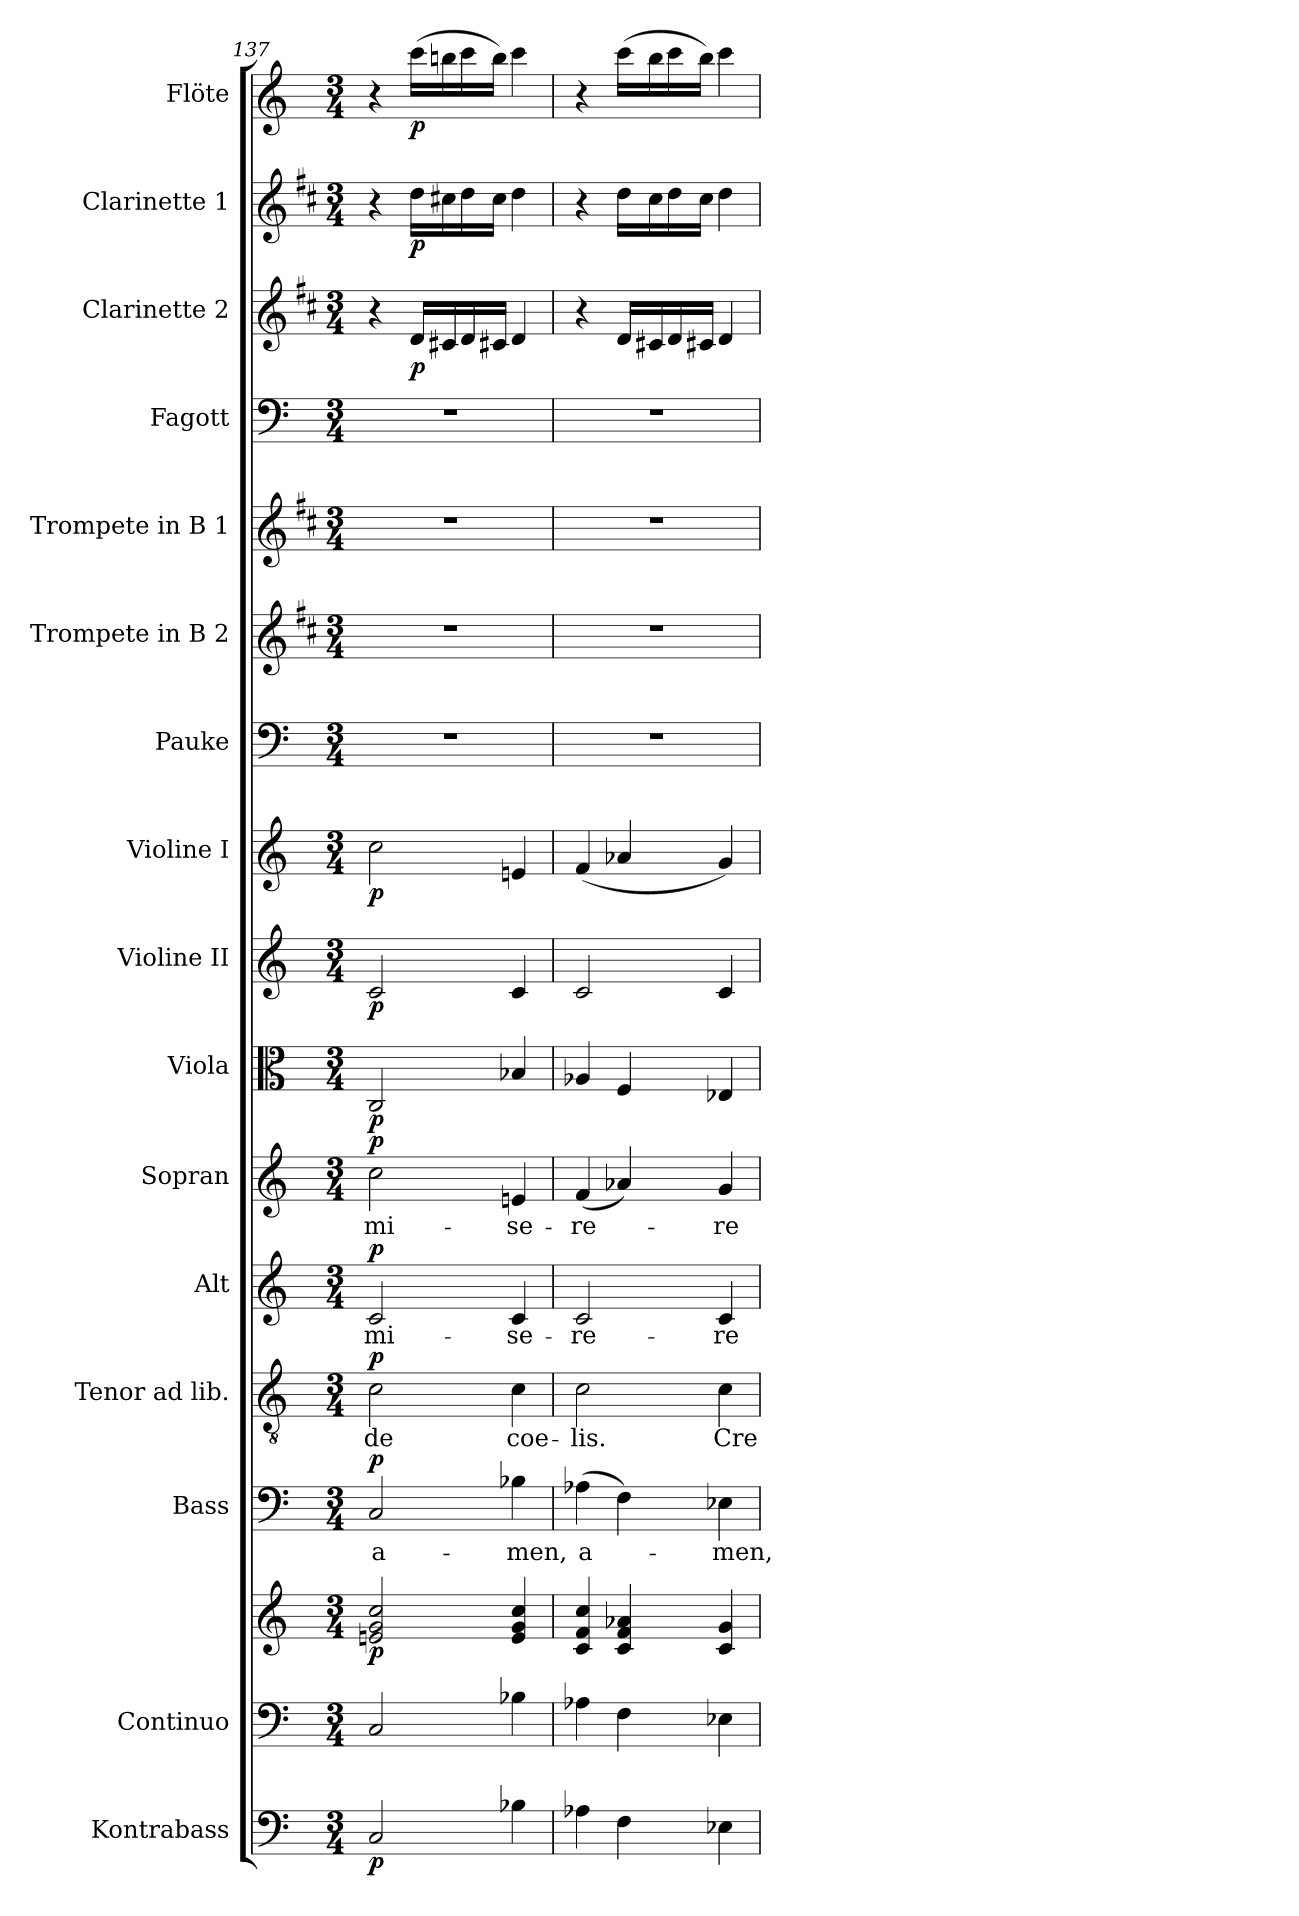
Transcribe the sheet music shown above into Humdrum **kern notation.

**kern	**dynam	**kern	**kern	**dynam	**kern	**text	**dynam	**kern	**text	**dynam	**kern	**text	**dynam	**kern	**text	**dynam	**kern	**dynam	**kern	**dynam	**kern	**dynam	**kern	**kern	**kern	**kern	**kern	**dynam	**kern	**dynam	**kern	**dynam
*part16	*part16	*part15	*part15	*part15	*part14	*part14	*part14	*part13	*part13	*part13	*part12	*part12	*part12	*part11	*part11	*part11	*part10	*part10	*part9	*part9	*part8	*part8	*part7	*part6	*part5	*part4	*part3	*part3	*part2	*part2	*part1	*part1
*staff17	*staff17	*staff16	*staff15	*staff15/16	*staff14	*staff14	*staff14	*staff13	*staff13	*staff13	*staff12	*staff12	*staff12	*staff11	*staff11	*staff11	*staff10	*staff10	*staff9	*staff9	*staff8	*staff8	*staff7	*staff6	*staff5	*staff4	*staff3	*staff3	*staff2	*staff2	*staff1	*staff1
*I"Kontrabass	*	*I"Continuo	*	*	*I"Bass	*	*	*I"Tenor ad lib.	*	*	*I"Alt	*	*	*I"Sopran	*	*	*I"Viola	*	*I"Violine II	*	*I"Violine I	*	*I"Pauke	*I"Trompete in B 2	*I"Trompete in B 1	*I"Fagott	*I"Clarinette 2	*	*I"Clarinette 1	*	*I"Flöte	*
*I'Kb.	*	*I'cont.	*	*	*I'B	*	*	*I'T	*	*	*I'A	*	*	*I'S	*	*	*I'Vla.	*	*I'Vl. II	*	*I'Vl. I	*	*I'Pk.	*	*	*I'Fg.	*I'Cl. 2	*	*I'Cl. 1	*	*I'Fl.	*
*clefF4	*	*clefF4	*clefG2	*	*clefF4	*	*	*clefGv2	*	*	*clefG2	*	*	*clefG2	*	*	*clefC3	*	*clefG2	*	*clefG2	*	*clefF4	*clefG2	*clefG2	*clefF4	*clefG2	*	*clefG2	*	*clefG2	*
*ITrd7c12	*	*	*	*	*	*	*	*	*	*	*	*	*	*	*	*	*	*	*	*	*	*	*	*ITrd1c2	*ITrd1c2	*	*ITrd1c2	*	*ITrd1c2	*	*	*
*k[]	*	*k[]	*k[]	*	*k[]	*	*	*k[]	*	*	*k[]	*	*	*k[]	*	*	*k[]	*	*k[]	*	*k[]	*	*k[]	*k[]	*k[]	*k[]	*k[]	*	*k[]	*	*k[]	*
*C:	*	*C:	*C:	*	*C:	*	*	*C:	*	*	*C:	*	*	*C:	*	*	*C:	*	*C:	*	*C:	*	*C:	*C:	*C:	*C:	*C:	*	*C:	*	*C:	*
*M3/4	*	*M3/4	*M3/4	*	*M3/4	*	*	*M3/4	*	*	*M3/4	*	*	*M3/4	*	*	*M3/4	*	*M3/4	*	*M3/4	*	*M3/4	*M3/4	*M3/4	*M3/4	*M3/4	*	*M3/4	*	*M3/4	*
=137	=137	=137	=137	=137	=137	=137	=137	=137	=137	=137	=137	=137	=137	=137	=137	=137	=137	=137	=137	=137	=137	=137	=137	=137	=137	=137	=137	=137	=137	=137	=137	=137
!	!LO:DY:b	!	!	!LO:DY:b	!	!LO:LY:b	!LO:DY:a	!	!LO:LY:b	!LO:DY:a	!	!LO:LY:b	!LO:DY:a	!	!LO:LY:b	!LO:DY:a	!	!LO:DY:b	!	!LO:DY:b	!	!LO:DY:b	!	!	!	!	!	!	!	!	!	!
2CC/	p	2C/	2en/ 2g/ 2cc/	p	2C/	a-	p	2c\	de	p	2c/	mi-	p	2cc\	mi-	p	2C/	p	2c/	p	2cc\	p	2.r	2.r	2.r	2.r	4r	.	4r	.	4r	.
!	!	!	!	!	!	!	!	!	!	!	!	!	!	!	!	!	!	!	!	!	!	!	!	!	!	!	!	!LO:DY:b	!	!LO:DY:b	!	!LO:DY:b
.	.	.	.	.	.	.	.	.	.	.	.	.	.	.	.	.	.	.	.	.	.	.	.	.	.	.	16c/LL	p	16cc\LL	p	(>16ccc\LL	p
.	.	.	.	.	.	.	.	.	.	.	.	.	.	.	.	.	.	.	.	.	.	.	.	.	.	.	16Bn/	.	16bn\	.	16bbn\	.
.	.	.	.	.	.	.	.	.	.	.	.	.	.	.	.	.	.	.	.	.	.	.	.	.	.	.	16c/	.	16cc\	.	16ccc\	.
.	.	.	.	.	.	.	.	.	.	.	.	.	.	.	.	.	.	.	.	.	.	.	.	.	.	.	16Bn/JJ	.	16b\JJ	.	16bb\JJ)	.
!	!	!	!	!	!	!LO:LY:b	!	!	!LO:LY:b	!	!	!LO:LY:b	!	!	!LO:LY:b	!	!	!	!	!	!	!	!	!	!	!	!	!	!	!	!	!
4BB-X\	.	4B-X\	4e/ 4g/ 4cc/	.	4B-X\	-men,	.	4c\	coe-	.	4c/	-se-	.	4en/	-se-	.	4B-X/	.	4c/	.	4en/	.	.	.	.	.	4c/	.	4cc\	.	4ccc\	.
=138	=138	=138	=138	=138	=138	=138	=138	=138	=138	=138	=138	=138	=138	=138	=138	=138	=138	=138	=138	=138	=138	=138	=138	=138	=138	=138	=138	=138	=138	=138	=138	=138
!	!	!	!	!	!	!LO:LY:b	!	!	!LO:LY:b	!	!	!LO:LY:b	!	!	!LO:LY:b	!	!	!	!	!	!	!	!	!	!	!	!	!	!	!	!	!
4AA-X\	.	4A-X\	4c/ 4f/ 4cc/	.	(>4A-X\	a-	.	2c\	-lis.	.	2c/	-re-	.	(<4f/	-re-	.	4A-X/	.	2c/	.	(<4f/	.	2.r	2.r	2.r	2.r	4r	.	4r	.	4r	.
4FF\	.	4F\	4c/ 4f/ 4a-X/	.	4F\)	.	.	.	.	.	.	.	.	4a-X/)	.	.	4F/	.	.	.	4a-X/	.	.	.	.	.	16c/LL	.	16cc\LL	.	(>16ccc\LL	.
.	.	.	.	.	.	.	.	.	.	.	.	.	.	.	.	.	.	.	.	.	.	.	.	.	.	.	16Bn/	.	16b\	.	16bb\	.
.	.	.	.	.	.	.	.	.	.	.	.	.	.	.	.	.	.	.	.	.	.	.	.	.	.	.	16c/	.	16cc\	.	16ccc\	.
.	.	.	.	.	.	.	.	.	.	.	.	.	.	.	.	.	.	.	.	.	.	.	.	.	.	.	16Bn/JJ	.	16b\JJ	.	16bb\JJ)	.
!	!	!	!	!	!	!LO:LY:b	!	!	!LO:LY:b	!	!	!LO:LY:b	!	!	!LO:LY:b	!	!	!	!	!	!	!	!	!	!	!	!	!	!	!	!	!
4EE-X\	.	4E-X\	4c/ 4g/	.	4E-X\	-men,	.	4c\	Cre-	.	4c/	-re	.	4g/	-re	.	4E-X/	.	4c/	.	4g/)	.	.	.	.	.	4c/	.	4cc\	.	4ccc\	.
=	=	=	=	=	=	=	=	=	=	=	=	=	=	=	=	=	=	=	=	=	=	=	=	=	=	=	=	=	=	=	=	=
*-	*-	*-	*-	*-	*-	*-	*-	*-	*-	*-	*-	*-	*-	*-	*-	*-	*-	*-	*-	*-	*-	*-	*-	*-	*-	*-	*-	*-	*-	*-	*-	*-
